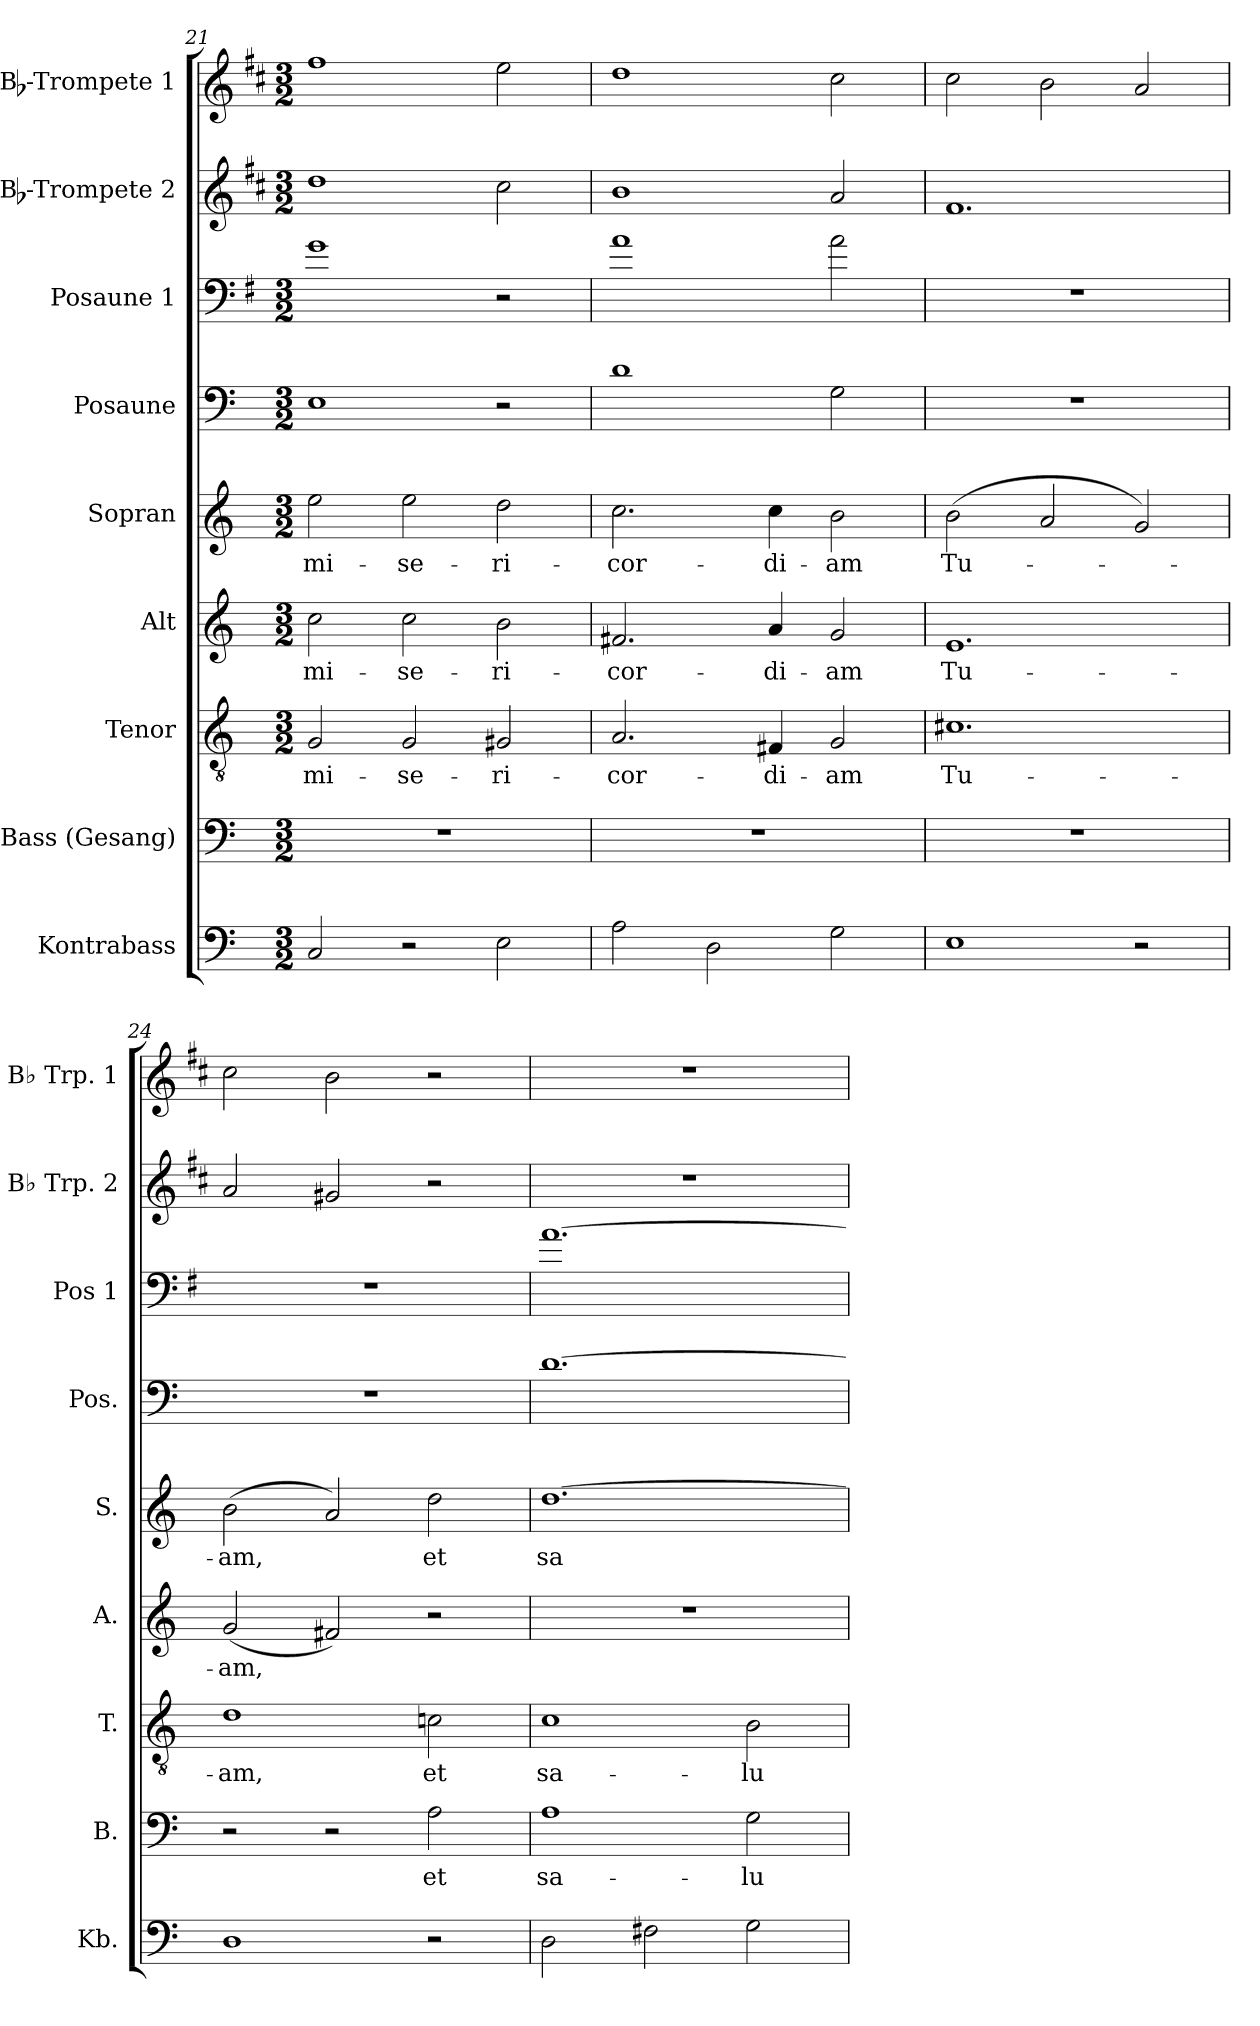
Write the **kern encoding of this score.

**kern	**kern	**text	**kern	**text	**kern	**text	**kern	**text	**kern	**kern	**kern	**kern
*part9	*part8	*part8	*part7	*part7	*part6	*part6	*part5	*part5	*part4	*part3	*part2	*part1
*staff9	*staff8	*staff8	*staff7	*staff7	*staff6	*staff6	*staff5	*staff5	*staff4	*staff3	*staff2	*staff1
*I"Kontrabass	*I"Bass (Gesang)	*	*I"Tenor	*	*I"Alt	*	*I"Sopran	*	*I"Posaune	*I"Posaune 1	*I"Bb-Trompete 2	*I"Bb-Trompete 1
*I'Kb.	*I'B.	*	*I'T.	*	*I'A.	*	*I'S.	*	*I'Pos.	*I'Pos 1	*I'Bb Trp. 2	*I'Bb Trp. 1
!!LO:PB:g=z
*clefF4	*clefF4	*	*clefGv2	*	*clefG2	*	*clefG2	*	*clefF4	*clefF4	*clefG2	*clefG2
*ITrd7c12	*	*	*	*	*	*	*	*	*	*ITrd4c7	*ITrd1c2	*ITrd1c2
*k[]	*k[]	*	*k[]	*	*k[]	*	*k[]	*	*k[]	*k[]	*k[]	*k[]
*C:	*C:	*	*C:	*	*C:	*	*C:	*	*C:	*C:	*C:	*C:
*M3/2	*M3/2	*	*M3/2	*	*M3/2	*	*M3/2	*	*M3/2	*M3/2	*M3/2	*M3/2
=21	=21	=21	=21	=21	=21	=21	=21	=21	=21	=21	=21	=21
!	!	!	!	!LO:LY:b	!	!LO:LY:b	!	!LO:LY:b	!	!	!	!
2CC/	1.r	.	2G/	mi-	2cc\	mi-	2ee\	mi-	1E	1c	1cc	1ee
!	!	!	!	!LO:LY:b	!	!LO:LY:b	!	!LO:LY:b	!	!	!	!
2r	.	.	2G/	-se-	2cc\	-se-	2ee\	-se-	.	.	.	.
!	!	!	!	!LO:LY:b	!	!LO:LY:b	!	!LO:LY:b	!	!	!	!
2EE\	.	.	2G#X/	-ri-	2b\	-ri-	2dd\	-ri-	2r	2r	2b\	2dd\
=22	=22	=22	=22	=22	=22	=22	=22	=22	=22	=22	=22	=22
!	!	!	!	!LO:LY:b	!	!LO:LY:b	!	!LO:LY:b	!	!	!	!
2AA\	1.r	.	2.A/	-cor-	2.f#X/	-cor-	2.cc\	-cor-	1d	1d	1a	1cc
2DD\	.	.	.	.	.	.	.	.	.	.	.	.
!	!	!	!	!LO:LY:b	!	!LO:LY:b	!	!LO:LY:b	!	!	!	!
.	.	.	4F#X/	-di-	4a/	-di-	4cc\	-di-	.	.	.	.
!	!	!	!	!LO:LY:b	!	!LO:LY:b	!	!LO:LY:b	!	!	!	!
2GG\	.	.	2G/	-am	2g/	-am	2b\	-am	2G\	2d\	2g/	2b\
=23	=23	=23	=23	=23	=23	=23	=23	=23	=23	=23	=23	=23
!	!	!	!	!LO:LY:b	!	!LO:LY:b	!	!LO:LY:b	!	!	!	!
1EE	1.r	.	1.c#X	Tu-	1.e	Tu-	(>2b\	Tu-	1.r	1.r	1.e	2b\
.	.	.	.	.	.	.	2a/	.	.	.	.	2a\
2r	.	.	.	.	.	.	2g/)	.	.	.	.	2g/
=24	=24	=24	=24	=24	=24	=24	=24	=24	=24	=24	=24	=24
!	!	!	!	!LO:LY:b	!	!LO:LY:b	!	!LO:LY:b	!	!	!	!
1DD	2r	.	1d	-am,	(<2g/	-am,	(>2b\	-am,	1.r	1.r	2g/	2b\
.	2r	.	.	.	2f#X/)	.	2a/)	.	.	.	2f#X/	2a\
!	!	!LO:LY:b	!	!LO:LY:b	!	!	!	!LO:LY:b	!	!	!	!
2r	2A\	et	2cn\	et	2r	.	2dd\	et	.	.	2r	2r
!!LO:PB:g=z
=25	=25	=25	=25	=25	=25	=25	=25	=25	=25	=25	=25	=25
!	!	!LO:LY:b	!	!LO:LY:b	!	!	!	!LO:LY:b	!	!	!	!
2DD\	1A	sa-	1c	sa-	1.r	.	[1.dd	sa-	[1.d	[1.d	1.r	1.r
2FF#X\	.	.	.	.	.	.	.	.	.	.	.	.
!	!	!LO:LY:b	!	!LO:LY:b	!	!	!	!	!	!	!	!
2GG\	2G\	-lu-	2B\	-lu-	.	.	.	.	.	.	.	.
=	=	=	=	=	=	=	=	=	=	=	=	=
*-	*-	*-	*-	*-	*-	*-	*-	*-	*-	*-	*-	*-
